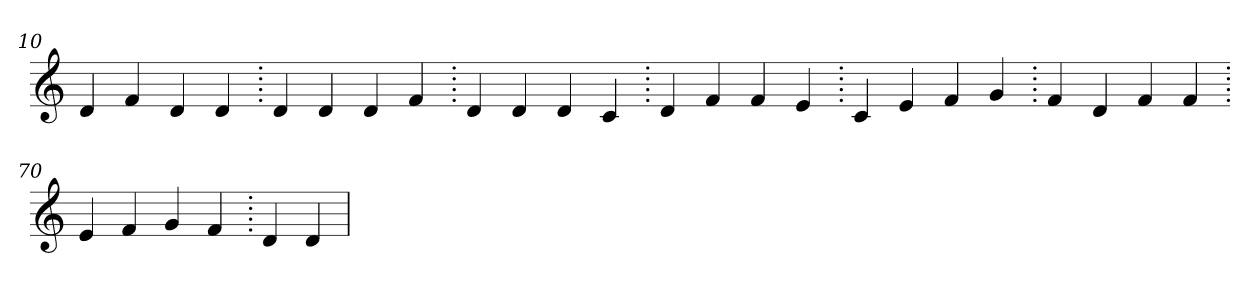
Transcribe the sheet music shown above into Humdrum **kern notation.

**kern
*part1
*staff1
*clefG2
=10.
4d
4f
4d
4d
=20.
4d
4d
4d
4f
=30.
4d
4d
4d
4c
=40.
4d
4f
4f
4e
=50.
4c
4e
4f
4g
=60.
4f
4d
4f
4f
=70.
4e
4f
4g
4f
=80.
4d
4d
=
*-
